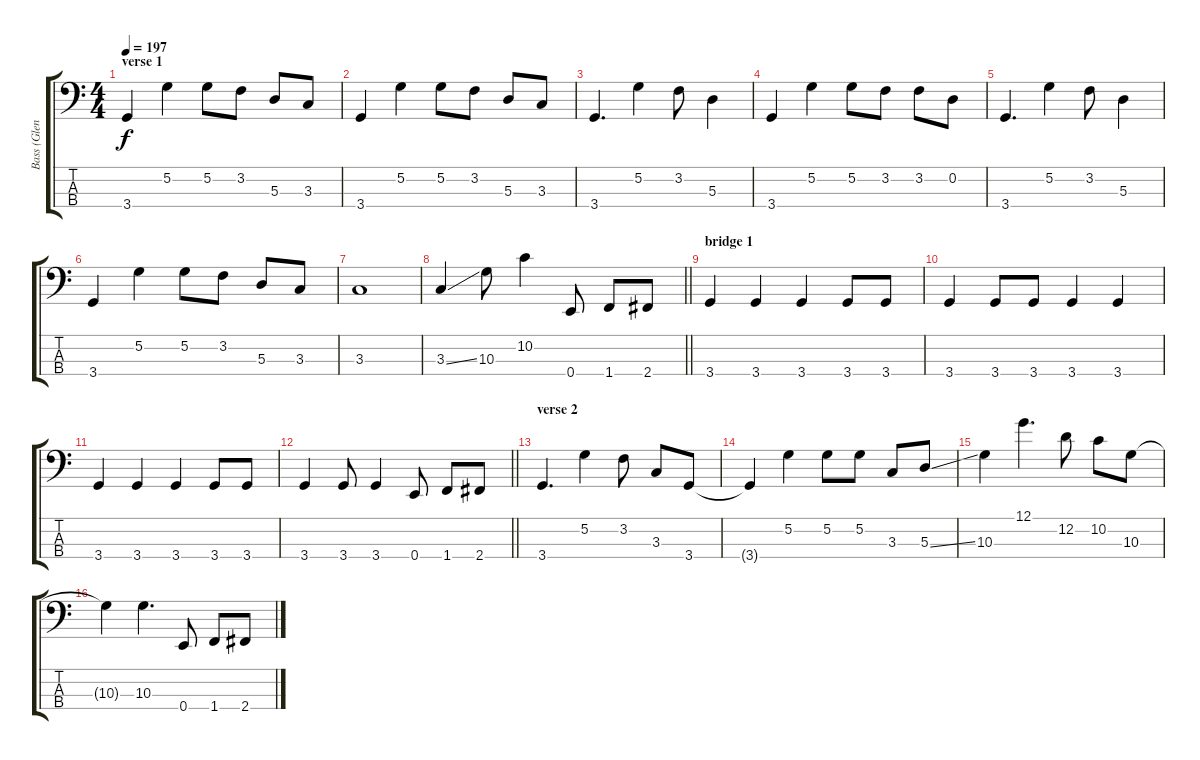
\track ("Bass (Glenn)" "Bass (Glen") {instrument electricbasspick}
\staff {score tabs}
\tuning (G2 D2 A1 E1) {hide}
\ts (4 4)
\section ("" "verse 1")
\tempo 197
\clef f4
\ks c
3.4.4{dy f} 5.2.4 5.2.8 3.2.8 5.3.8 3.3.8 |
3.4.4 5.2.4 5.2.8 3.2.8 5.3.8 3.3.8 |
3.4.4{d} 5.2.4 3.2.8 5.3.4 |
3.4.4 5.2.4 5.2.8 3.2.8 3.2.8 0.2.8 |
3.4.4{d} 5.2.4 3.2.8 5.3.4 |
3.4.4 5.2.4 5.2.8 3.2.8 5.3.8 3.3.8 |
3.3.1 |
\barLineRight lightlight
3.3{ss}.4 10.3.8 10.2.4 0.4.8 1.4.8 2.4.8 |
\section ("" "bridge 1")
3.4.4 3.4.4 3.4.4 3.4.8 3.4.8 |
3.4.4 3.4.8 3.4.8 3.4.4 3.4.4 |
3.4.4 3.4.4 3.4.4 3.4.8 3.4.8 |
\barLineRight lightlight
3.4.4 3.4.8 3.4.4 0.4.8 1.4.8 2.4.8 |
\section ("" "verse 2")
3.4.4{d} 5.2.4 3.2.8 3.3.8 3.4.8 |
3.4{t}.4 5.2.4 5.2.8 5.2.8 3.3.8 5.3{ss}.8 |
10.3.4 12.1.4{d} 12.2.8 10.2.8 10.3.8 |
10.3{t}.4 10.3.4{d} 0.4.8 1.4.8 2.4.8
